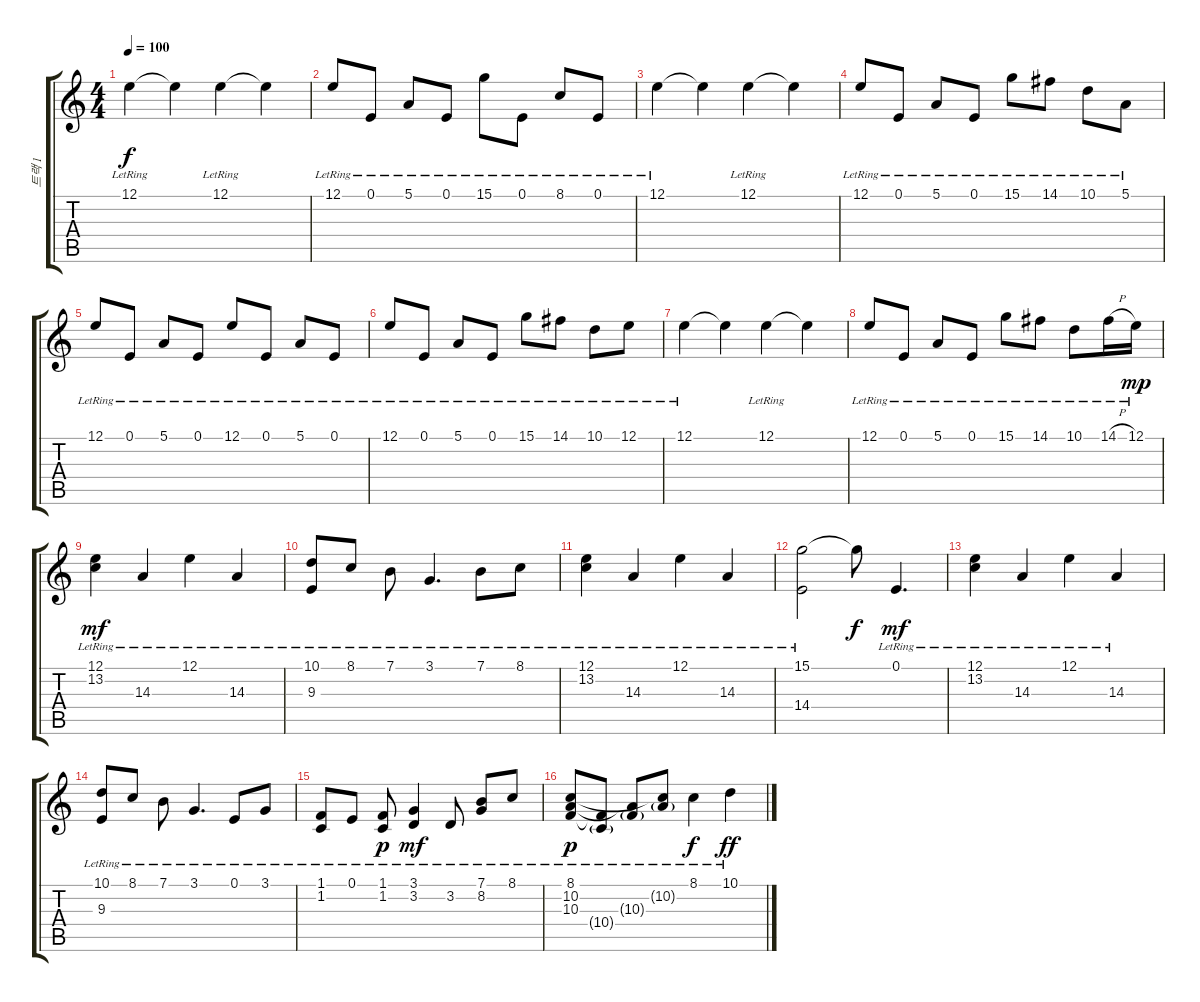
\track ("트랙 1" "트랙 1") {instrument acousticgrandpiano}
\staff {score tabs}
\tuning (E4 B3 G3 D3 A2 E2) {hide}
\ts (4 4)
\tempo 100
\clef g2
\ks c
12.1{lr}.4{dy f} 12.1{t}.4 12.1{lr}.4 12.1{t}.4 |
12.1{lr}.8 0.1{lr}.8 5.1{lr}.8 0.1{lr}.8 15.1{lr}.8 0.1{lr}.8 8.1{lr}.8 0.1{lr}.8 |
12.1{lr}.4 12.1{t}.4 12.1{lr}.4 12.1{t}.4 |
12.1{lr}.8 0.1{lr}.8 5.1{lr}.8 0.1{lr}.8 15.1{lr}.8 14.1{lr}.8 10.1{lr}.8 5.1{lr}.8 |
12.1{lr}.8 0.1{lr}.8 5.1{lr}.8 0.1{lr}.8 12.1{lr}.8 0.1{lr}.8 5.1{lr}.8 0.1{lr}.8 |
12.1{lr}.8 0.1{lr}.8 5.1{lr}.8 0.1{lr}.8 15.1{lr}.8 14.1{lr}.8 10.1{lr}.8 12.1{lr}.8 |
12.1{lr}.4 12.1{t}.4 12.1{lr}.4 12.1{t}.4 |
12.1{lr}.8 0.1{lr}.8 5.1{lr}.8 0.1{lr}.8 15.1{lr}.8 14.1{lr}.8 10.1{lr}.8 14.1{h lr}.16 12.1{lr}.16{dy mp} |
(12.1{lr} 13.2{lr}).4{dy mf} 14.3{lr}.4 12.1{lr}.4 14.3{lr}.4 |
(10.1{lr} 9.3{lr}).8 8.1{lr}.8 7.1{lr}.8 3.1{lr}.4{d} 7.1{lr}.8 8.1{lr}.8 |
(12.1{lr} 13.2{lr}).4 14.3{lr}.4 12.1{lr}.4 14.3{lr}.4 |
(15.1{lr} 14.4).2 15.1{t}.8{dy f} 0.1{lr}.4{d dy mf} |
(12.1{lr} 13.2{lr}).4 14.3{lr}.4 12.1{lr}.4 14.3{lr}.4 |
(10.1{lr} 9.3{lr}).8 8.1{lr}.8 7.1{lr}.8 3.1{lr}.4{d} 0.1{lr}.8 3.1{lr}.8 |
(1.1{lr} 1.2{lr}).8 0.1{lr}.8 (1.1{lr} 1.2{lr}).8{dy p} (3.1{lr} 3.2{lr}).4{dy mf} 3.2{lr}.8 (7.1{lr} 8.2{lr}).8 8.1{lr}.8 |
(8.1{lr} 10.2{lr} 10.3{lr}).8{dy p} (10.3{t} 10.4{g lr}).8 (10.2{t} 10.3{g lr}).8 (8.1{t} 10.2{g lr}).8 8.1{lr}.4{dy f} 10.1{lr}.4{dy ff}
